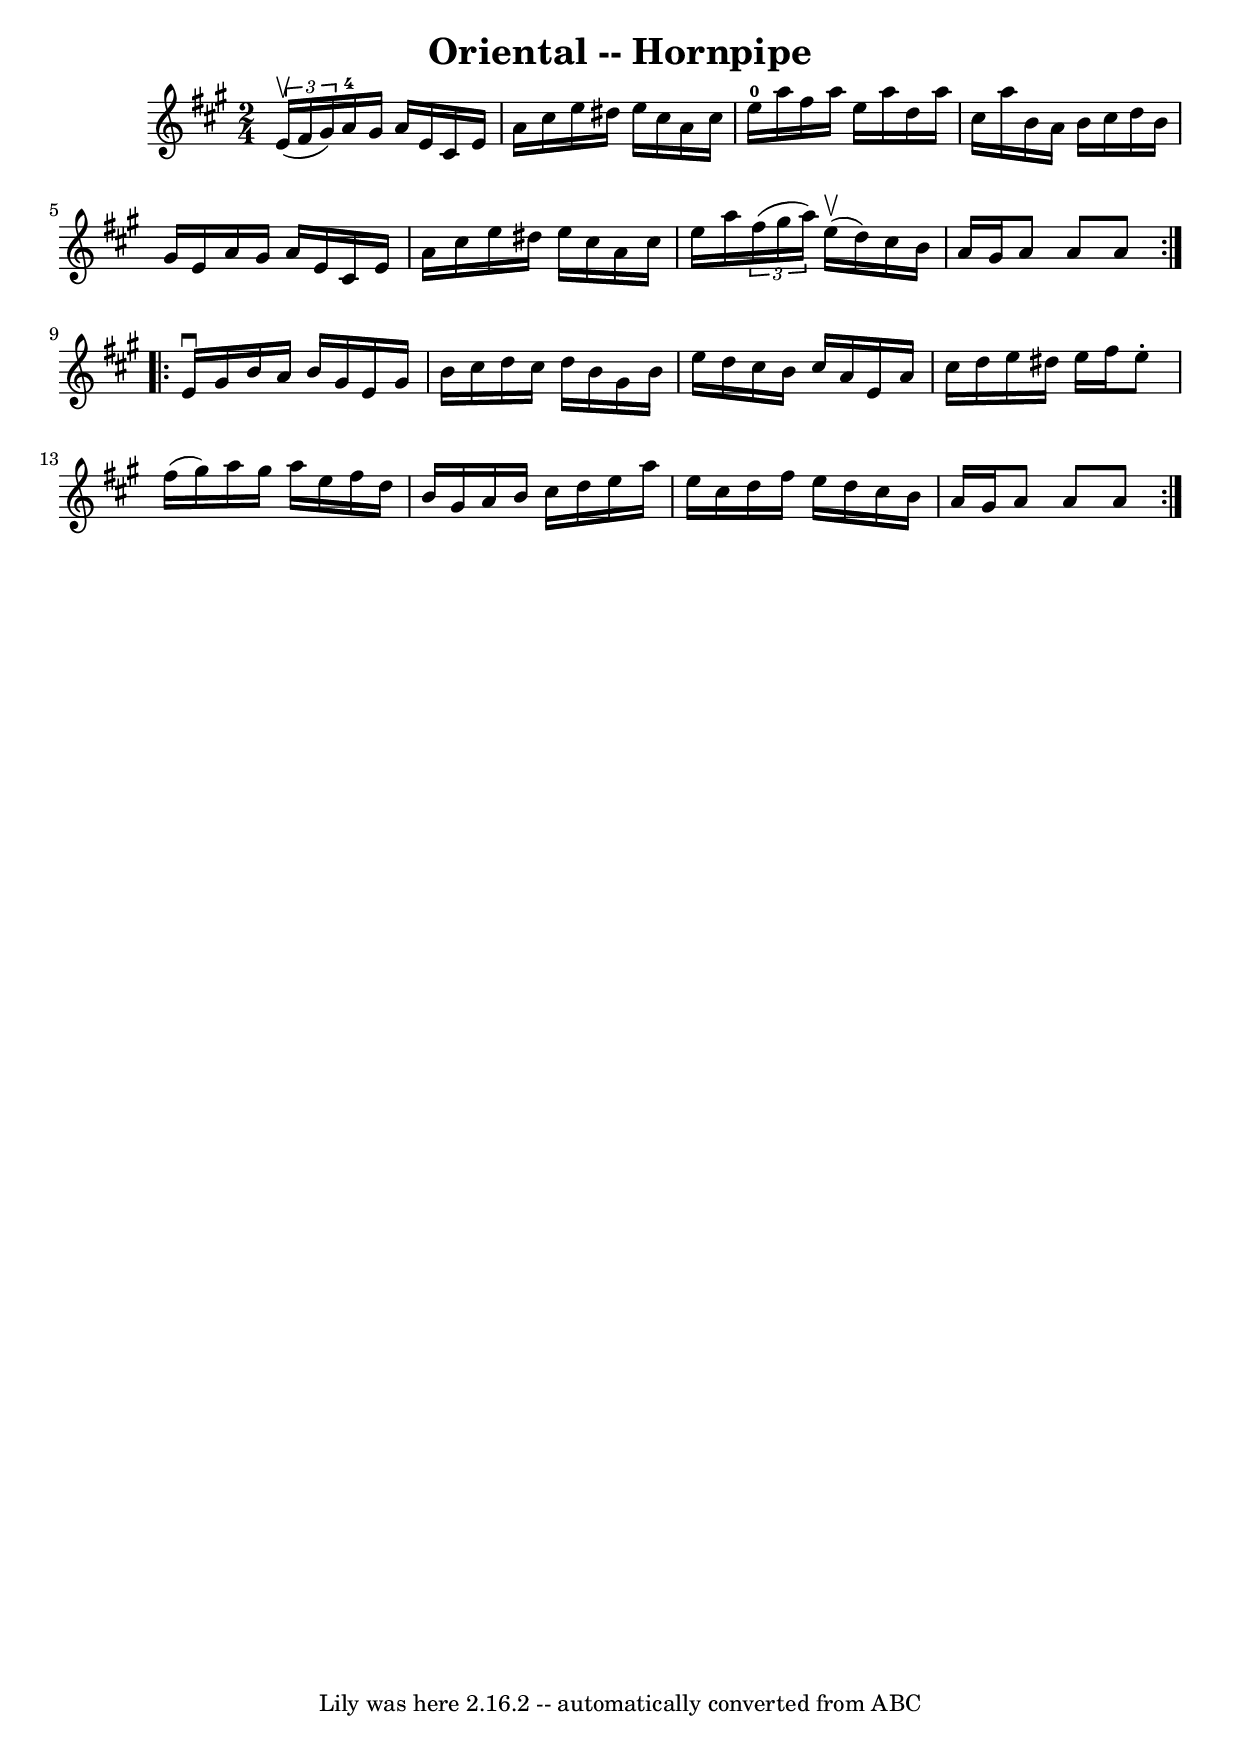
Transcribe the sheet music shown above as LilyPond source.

\version "2.16.2"
\include "Mammoth.ily"
\header {
  %% book = "Cole's 1000 Fiddle Tunes"
  crossRefNumber = "1"
  footnotes = ""
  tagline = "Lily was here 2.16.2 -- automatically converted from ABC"
  title = "Oriental -- Hornpipe"

}
voicedefault =  {



  \repeat volta 2 {

    \time 2/4 
    \key a \major
    \times 2/3 { e'16 (^\upbow fis'16 gis'16) 
	       } 
    |
    a'16-4 gis'16 a'16 e'16 cis'16 e'16 a'16    
    cis''16  |
    e''16 dis''16 e''16 cis''16 a'16 cis''16    
    e''16-0 a''16  |
    fis''16 a''16 e''16 a''16 d''16    
    a''16 cis''16 a''16  |
    b'16 a'16 b'16 cis''16 d''16  
    b'16 gis'16 e'16  |
    a'16 gis'16 a'16 e'16 cis'16 
    e'16 a'16 cis''16  |
    e''16 dis''16 e''16 cis''16    
    a'16 cis''16 e''16 a''16  |
    \times 2/3 { fis''16 (
		 gis''16 a''16) 
	       } e''16 (^\upbow d''16) cis''16 b'16 a'16 
    gis'16  |
    a'8 a'8 a'8  
  }     
  \repeat volta 2 {
    e'16 
    ^\downbow gis'16  |
    b'16 a'16 b'16 gis'16 e'16 gis'16 
    b'16 cis''16  |
    d''16 cis''16 d''16 b'16 gis'16    
    b'16 e''16 d''16  |
    cis''16 b'16 cis''16 a'16 e'16   
    a'16 cis''16 d''16  |
    e''16 dis''16 e''16 fis''16    
    e''8 -. fis''16 (gis''16) |
    a''16 gis''16 a''16    
    e''16 fis''16 d''16 b'16 gis'16  |
    a'16 b'16 cis''16 
    d''16 e''16 a''16 e''16 cis''16  |
    d''16 fis''16    
    e''16 d''16 cis''16 b'16 a'16 gis'16  |
    a'8 a'8    
    a'8  
  }   

}

\score{
  <<

    \context Staff="default"
    {
      \voicedefault 
      
    }

  >>
  \layout {
    
  }
  \midi {
  }

}
